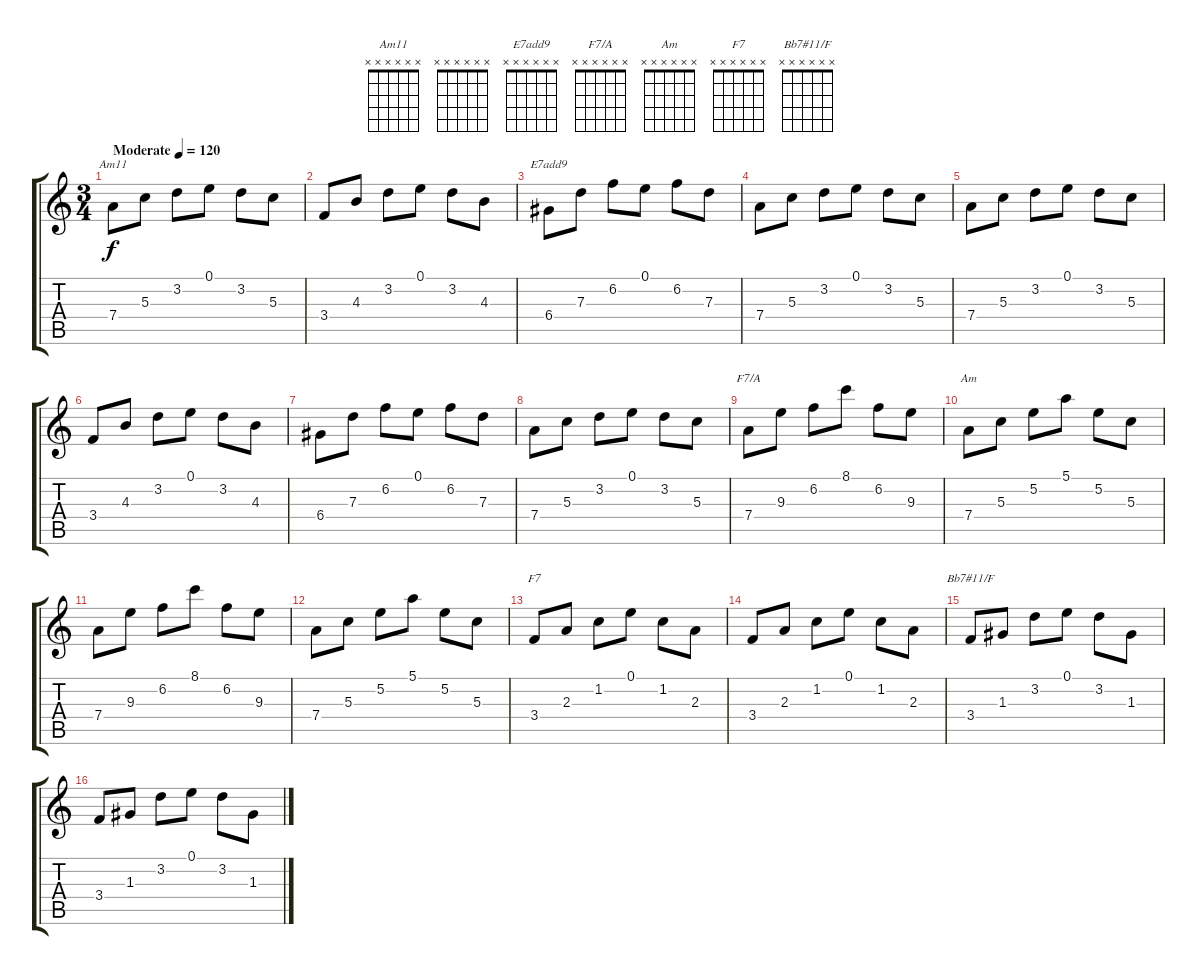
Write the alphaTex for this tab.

\track "" {instrument acousticguitarnylon}
\staff {score tabs}
\tuning (E4 B3 G3 D3 A2 E2) {hide}
\chord ("Am11" x x x x x x)
\chord ("" x x x x x x)
\chord ("E7add9" x x x x x x)
\chord ("F7/A" x x x x x x)
\chord ("Am" x x x x x x)
\chord ("F7" x x x x x x)
\chord ("Bb7#11/F" x x x x x x)
\ts (3 4)
\tempo (120 "Moderate")
\clef g2
\ks c
7.4.8{ch "Am11" dy f instrument acousticguitarnylon} 5.3.8 3.2.8 0.1.8 3.2.8 5.3.8 |
3.4.8{ch ""} 4.3.8 3.2.8 0.1.8 3.2.8 4.3.8 |
6.4.8{ch "E7add9"} 7.3.8 6.2.8 0.1.8 6.2.8 7.3.8 |
7.4.8{txt ""} 5.3.8 3.2.8 0.1.8 3.2.8 5.3.8 |
7.4.8 5.3.8 3.2.8 0.1.8 3.2.8 5.3.8 |
3.4.8 4.3.8 3.2.8 0.1.8 3.2.8 4.3.8 |
6.4.8 7.3.8 6.2.8 0.1.8 6.2.8 7.3.8 |
7.4.8 5.3.8 3.2.8 0.1.8 3.2.8 5.3.8 |
7.4.8{ch "F7/A"} 9.3.8 6.2.8 8.1.8 6.2.8 9.3.8 |
7.4.8{ch "Am"} 5.3.8 5.2.8 5.1.8 5.2.8 5.3.8 |
7.4.8 9.3.8 6.2.8 8.1.8 6.2.8 9.3.8 |
7.4.8 5.3.8 5.2.8 5.1.8 5.2.8 5.3.8 |
3.4.8{ch "F7"} 2.3.8 1.2.8 0.1.8 1.2.8 2.3.8 |
3.4.8 2.3.8 1.2.8 0.1.8 1.2.8 2.3.8 |
3.4.8{ch "Bb7#11/F"} 1.3.8 3.2.8 0.1.8 3.2.8 1.3.8 |
3.4.8 1.3.8 3.2.8 0.1.8 3.2.8 1.3.8
